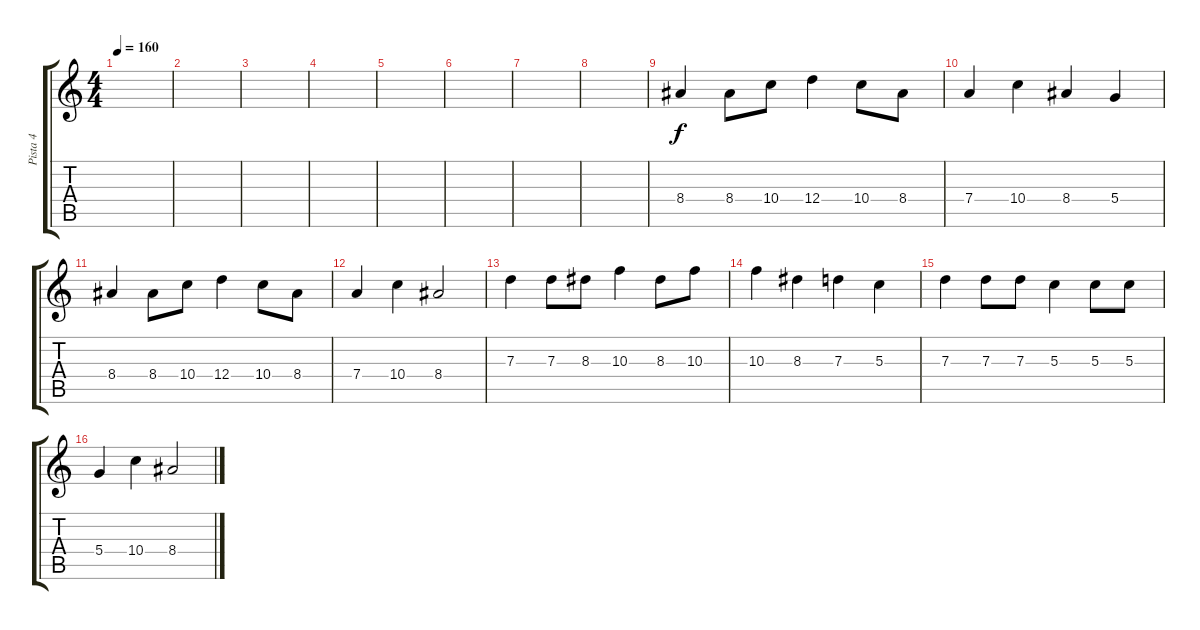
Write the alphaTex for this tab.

\track ("Pista 4" "Pista 4") {instrument electricguitarclean}
\staff {score tabs}
\tuning (E4 B3 G3 D3 A2 E2) {hide}
\ts (4 4)
\tempo 160
\clef g2
\ks c
|
|
|
|
|
|
|
|
8.4.4 8.4.8 10.4.8 12.4.4 10.4.8 8.4.8 |
7.4.4 10.4.4 8.4.4 5.4.4 |
8.4.4 8.4.8 10.4.8 12.4.4 10.4.8 8.4.8 |
7.4.4 10.4.4 8.4.2 |
7.3.4 7.3.8 8.3.8 10.3.4 8.3.8 10.3.8 |
10.3.4 8.3.4 7.3.4 5.3.4 |
7.3.4 7.3.8 7.3.8 5.3.4 5.3.8 5.3.8 |
5.4.4 10.4.4 8.4.2
